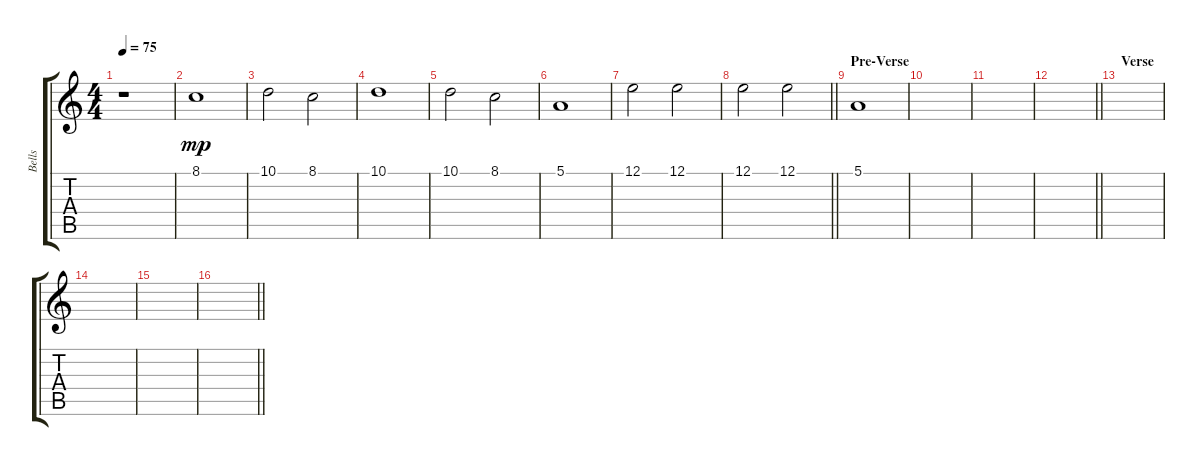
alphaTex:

\track ("Bells" "Bells") {instrument vibraphone bank 255}
\staff {score tabs}
\tuning (E4 B3 G3 D3 A2 E2) {hide}
\ts (4 4)
\tempo 75
\clef g2
\ks c
r.1{dy mp} |
8.1.1 |
10.1.2 8.1.2 |
10.1.1 |
10.1.2 8.1.2 |
5.1.1 |
12.1.2 12.1.2 |
\barLineRight lightlight
12.1.2 12.1.2 |
\section ("" "Pre-Verse")
5.1.1 |
|
|
\barLineRight lightlight
|
\section ("" "Verse")
|
|
|
\barLineRight lightlight
